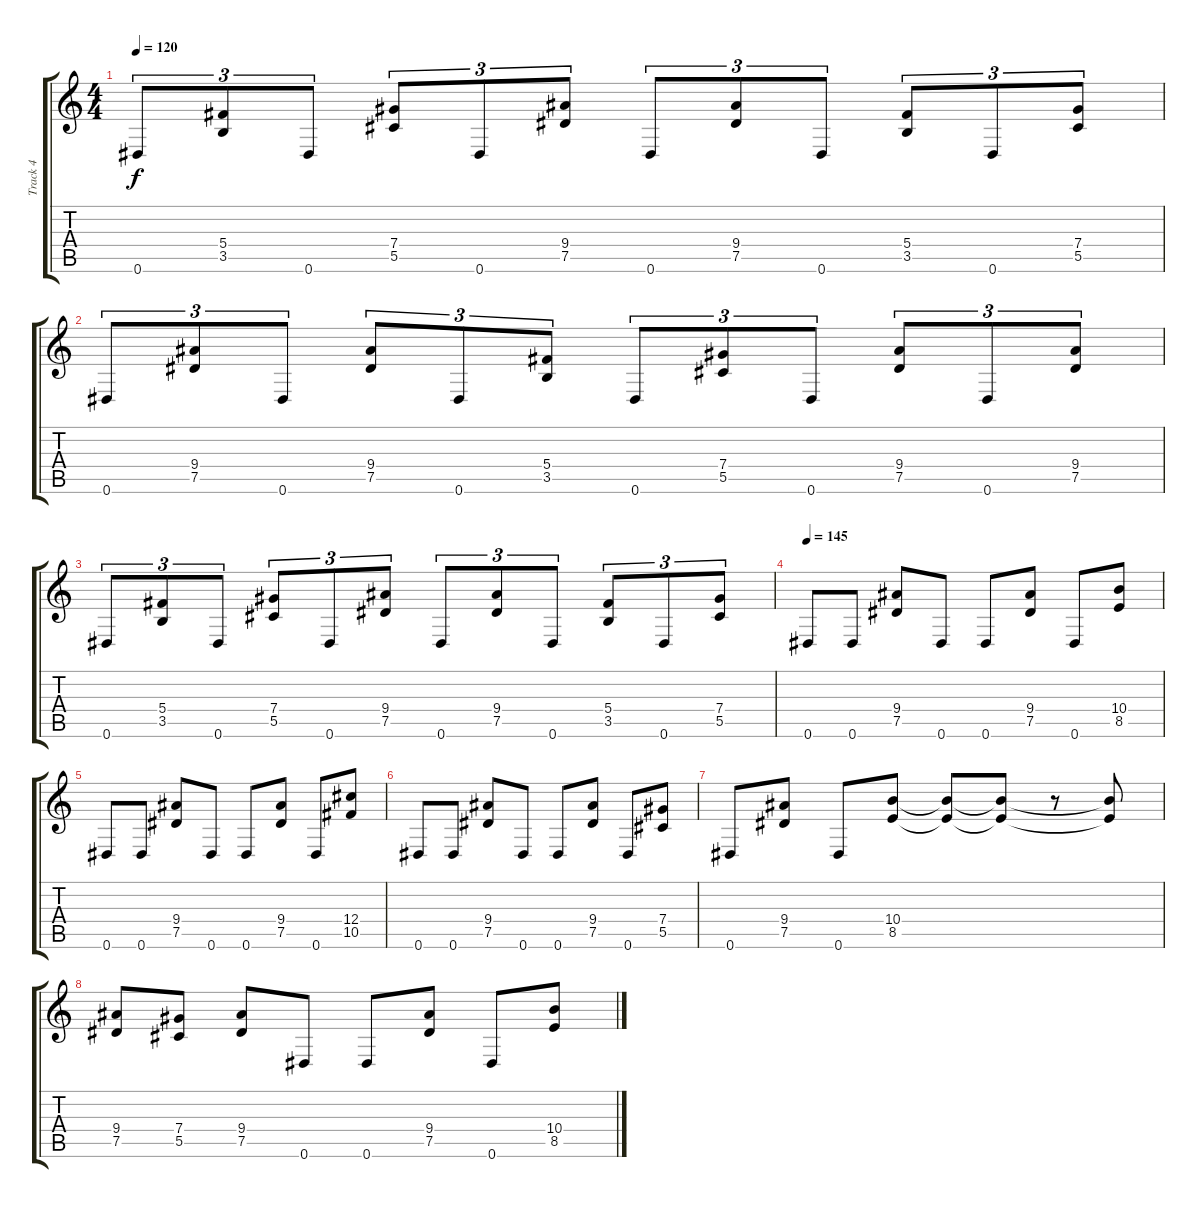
\track ("Track 4" "Track 4") {instrument distortionguitar}
\staff {score tabs}
\tuning (Eb4 Bb3 Gb3 Db3 Ab2 Eb2) {hide}
\ts (4 4)
\tempo 120
\clef g2
\ks c
0.6.8{tu (3 2) dy f} (5.4 3.5).8{tu (3 2)} 0.6.8{tu (3 2)} (7.4 5.5).8{tu (3 2)} 0.6.8{tu (3 2)} (9.4 7.5).8{tu (3 2)} 0.6.8{tu (3 2)} (9.4 7.5).8{tu (3 2)} 0.6.8{tu (3 2)} (5.4 3.5).8{tu (3 2)} 0.6.8{tu (3 2)} (7.4 5.5).8{tu (3 2)} |
0.6.8{tu (3 2)} (9.4 7.5).8{tu (3 2)} 0.6.8{tu (3 2)} (9.4 7.5).8{tu (3 2)} 0.6.8{tu (3 2)} (5.4 3.5).8{tu (3 2)} 0.6.8{tu (3 2)} (7.4 5.5).8{tu (3 2)} 0.6.8{tu (3 2)} (9.4 7.5).8{tu (3 2)} 0.6.8{tu (3 2)} (9.4 7.5).8{tu (3 2)} |
0.6.8{tu (3 2)} (5.4 3.5).8{tu (3 2)} 0.6.8{tu (3 2)} (7.4 5.5).8{tu (3 2)} 0.6.8{tu (3 2)} (9.4 7.5).8{tu (3 2)} 0.6.8{tu (3 2)} (9.4 7.5).8{tu (3 2)} 0.6.8{tu (3 2)} (5.4 3.5).8{tu (3 2)} 0.6.8{tu (3 2)} (7.4 5.5).8{tu (3 2)} |
\tempo 145
0.6.8 0.6.8 (9.4 7.5).8 0.6.8 0.6.8 (9.4 7.5).8 0.6.8 (10.4 8.5).8 |
0.6.8 0.6.8 (9.4 7.5).8 0.6.8 0.6.8 (9.4 7.5).8 0.6.8 (12.4 10.5).8 |
0.6.8 0.6.8 (9.4 7.5).8 0.6.8 0.6.8 (9.4 7.5).8 0.6.8 (7.4 5.5).8 |
0.6.8 (9.4 7.5).8 0.6.8 (10.4 8.5).8 (10.4{t} 8.5{t}).8 (10.4{t} 8.5{t}).8 r.8 (10.4{t} 8.5{t}).8 |
(9.4 7.5).8 (7.4 5.5).8 (9.4 7.5).8 0.6.8 0.6.8 (9.4 7.5).8 0.6.8 (10.4 8.5).8
